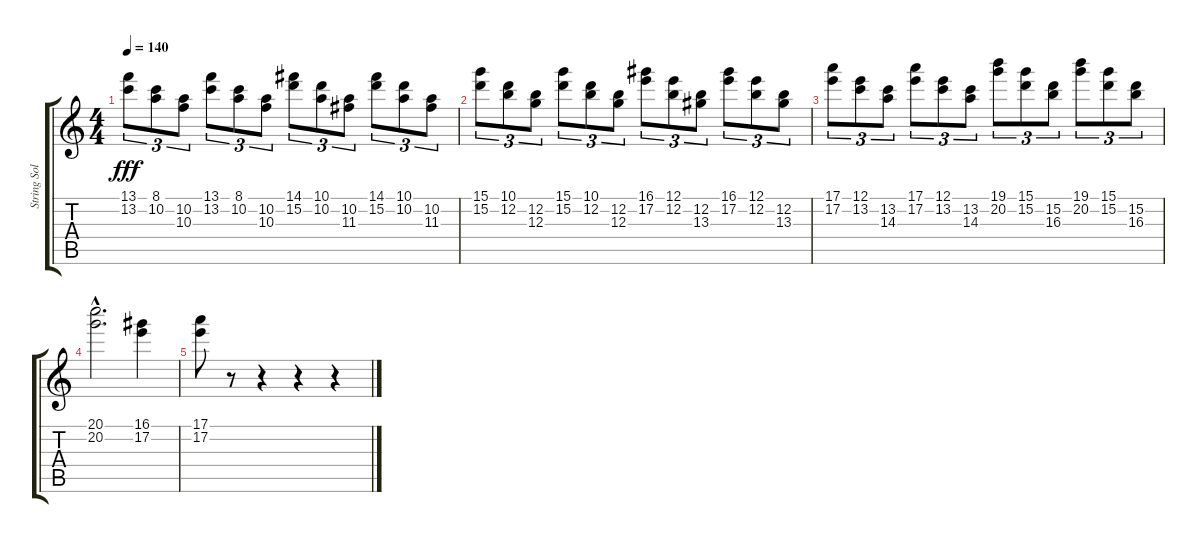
\track ("String Solo" "String Sol") {instrument stringensemble1}
\staff {score tabs}
\tuning (E5 B4 G4 D4 A3 E3) {hide}
\ts (4 4)
\tempo 140
\clef g2
\ks c
(13.1 13.2).8{tu (3 2) dy fff} (8.1 10.2).8{tu (3 2)} (10.2 10.3).8{tu (3 2)} (13.1 13.2).8{tu (3 2)} (8.1 10.2).8{tu (3 2)} (10.2 10.3).8{tu (3 2)} (14.1 15.2).8{tu (3 2)} (10.1 10.2).8{tu (3 2)} (10.2 11.3).8{tu (3 2)} (14.1 15.2).8{tu (3 2)} (10.1 10.2).8{tu (3 2)} (10.2 11.3).8{tu (3 2)} |
(15.1 15.2).8{tu (3 2)} (10.1 12.2).8{tu (3 2)} (12.2 12.3).8{tu (3 2)} (15.1 15.2).8{tu (3 2)} (10.1 12.2).8{tu (3 2)} (12.2 12.3).8{tu (3 2)} (16.1 17.2).8{tu (3 2)} (12.1 12.2).8{tu (3 2)} (12.2 13.3).8{tu (3 2)} (16.1 17.2).8{tu (3 2)} (12.1 12.2).8{tu (3 2)} (12.2 13.3).8{tu (3 2)} |
(17.1 17.2).8{tu (3 2)} (12.1 13.2).8{tu (3 2)} (13.2 14.3).8{tu (3 2)} (17.1 17.2).8{tu (3 2)} (12.1 13.2).8{tu (3 2)} (13.2 14.3).8{tu (3 2)} (19.1 20.2).8{tu (3 2)} (15.1 15.2).8{tu (3 2)} (15.2 16.3).8{tu (3 2)} (19.1 20.2).8{tu (3 2)} (15.1 15.2).8{tu (3 2)} (15.2 16.3).8{tu (3 2)} |
(20.1{hac} 20.2{hac}).2{d} (16.1 17.2).4 |
(17.1 17.2).8 r.8 r.4 r.4 r.4
